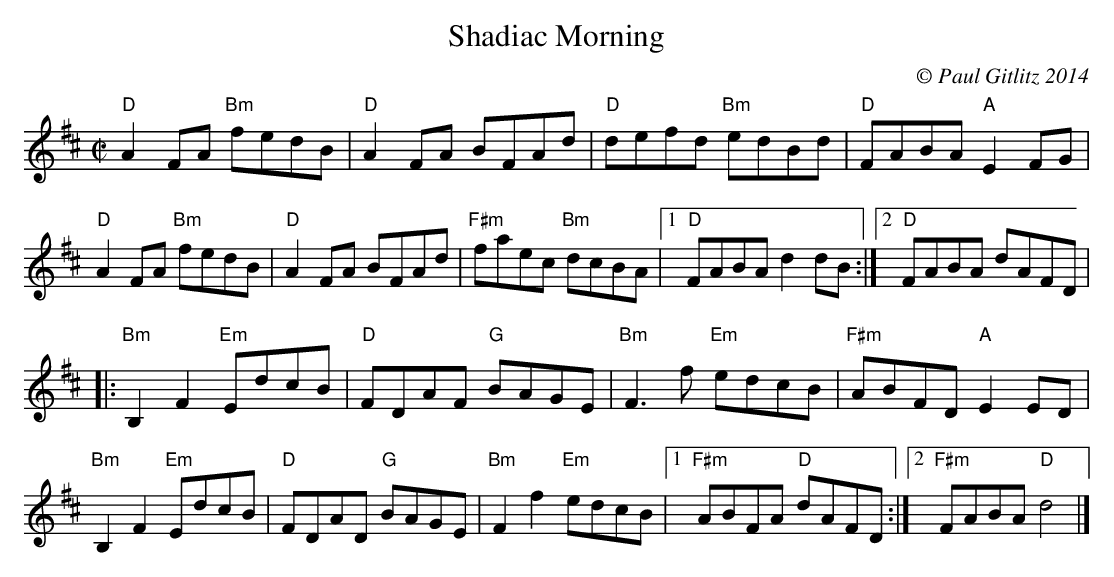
X:1
T:Shadiac Morning
M:C|
L:1/8
C:© Paul Gitlitz 2014
K:D
"D"A2FA "Bm"fedB|"D"A2FA BFAd|"D"defd "Bm"edBd|"D"FABA "A"E2FG|!
"D"A2FA "Bm"fedB|"D"A2FA BFAd|"F#m"faec "Bm"dcBA|1"D"FABA d2dB:|2"D"FABA dAFD|!
|:"Bm"B,2F2 "Em"EdcB|"D"FDAF "G"BAGE|"Bm"F3f "Em"edcB|"F#m"ABFD "A"E2ED|!
"Bm"B,2F2 "Em"EdcB|"D"FDAD "G"BAGE|"Bm"F2f2 "Em"edcB|1"F#m"ABFA "D"dAFD:|2"F#m"FABA "D"d4|]
